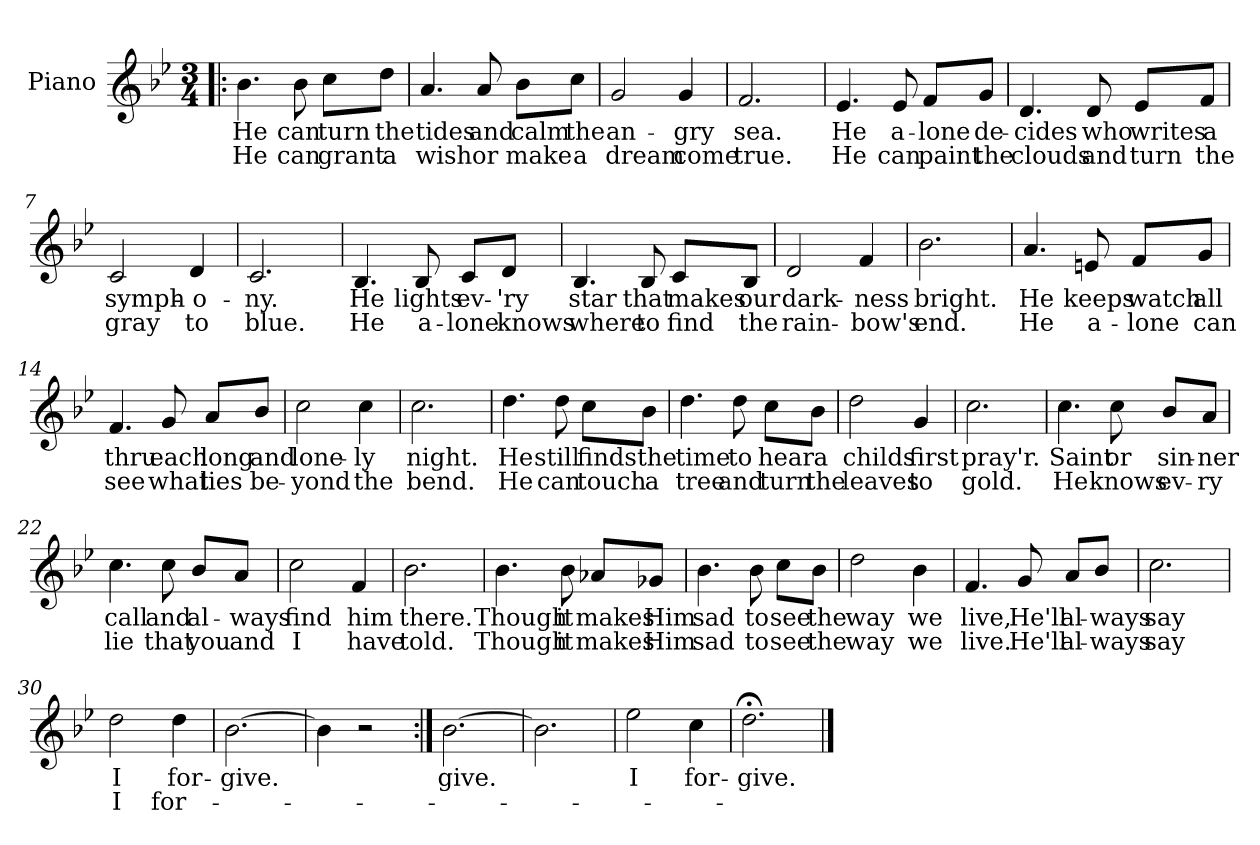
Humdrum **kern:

**kern	**text	**text
*part1	*part1	*part1
*staff1	*staff1	*staff1
*I"Piano	*	*
*I'Pno.	*	*
*clefG2	*	*
*k[b-e-]	*	*
*B-:	*	*
*M3/4	*	*
=1!|:	=1!|:	=1!|:
4.b-\	He	He
8b-\	can	can
8cc\L	turn	grant
8dd\J	the	a
=2	=2	=2
4.a/	tides	wish
8a/	and	or
8b-\L	calm	make
8cc\J	the	a
=3	=3	=3
2g/	an-	dream
4g/	-gry	come
=4	=4	=4
2.f/	sea.	true.
=5	=5	=5
4.e-/	He	He
8e-/	a-	can
8f/L	-lone	paint
8g/J	de-	the
!!LO:LB:g=z
=6	=6	=6
4.d/	-cides	clouds
8d/	who	and
8e-/L	writes	turn
8f/J	a	the
=7	=7	=7
2c/	symph-	gray
4d/	-o-	to
=8	=8	=8
2.c/	-ny.	blue.
=9	=9	=9
4.B-/	He	He
8B-/	lights	a-
8c/L	ev-	-lone
8d/J	-'ry	knows
=10	=10	=10
4.B-/	star	where
8B-/	that	to
8c/L	makes	find
8B-/J	our	the
!!LO:LB:g=z
=11	=11	=11
2d/	dark-	rain-
4f/	-ness	-bow's
=12	=12	=12
2.b-\	bright.	end.
=13	=13	=13
4.a/	He	He
8en/	keeps	a-
8f/L	watch	-lone
8g/J	all	can
=14	=14	=14
4.f/	thru	see
8g/	each	what
8a/L	long	lies
8b-/J	and	be-
=15	=15	=15
2cc\	lone-	-yond
4cc\	-ly	the
!!LO:LB:g=z
=16	=16	=16
2.cc\	night.	bend.
=17	=17	=17
4.dd\	He	He
8dd\	still	can
8cc\L	finds	touch
8b-\J	the	a
=18	=18	=18
4.dd\	time	tree
8dd\	to	and
8cc\L	hear	turn
8b-\J	a	the
=19	=19	=19
2dd\	childs	leaves
4g/	first	to
!!LO:LB:g=z
=20	=20	=20
2.cc\	pray'r.	gold.
=21	=21	=21
4.cc\	Saint	He
8cc\	or	knows
8b-/L	sin-	ev-
8a/J	-ner	-ry
=22	=22	=22
4.cc\	call	lie
8cc\	and	that
8b-/L	al-	you
8a/J	-ways	and
=23	=23	=23
2cc\	find	I
4f/	him	have
=24	=24	=24
2.b-\	there.	told.
!!LO:LB:g=z
=25	=25	=25
4.b-\	Though	Though
8b-\	it	it
8a-X/L	makes	makes
8g-X/J	Him	Him
=26	=26	=26
4.b-\	sad	sad
8b-\	to	to
8cc\L	see	see
8b-\J	the	the
=27	=27	=27
2dd\	way	way
4b-\	we	we
=28	=28	=28
4.f/	live,	live.
8g/	He'll	He'll
8a/L	al-	al-
8b-/J	-ways	-ways
!!LO:LB:g=z
=29	=29	=29
2.cc\	say	say
=30	=30	=30
2dd\	I	I
4dd\	for-	for-
=31	=31	=31
[2.b-\	-give.	.
=32	=32	=32
4b-\]	.	.
2r	.	.
=33:|!	=33:|!	=33:|!
[2.b-\	give.	.
=34	=34	=34
2.b-\]	.	.
=35	=35	=35
2ee-\	I	.
4cc\	for-	.
=36	=36	=36
2.dd;<\	-give.	.
==	==	==
*-	*-	*-
